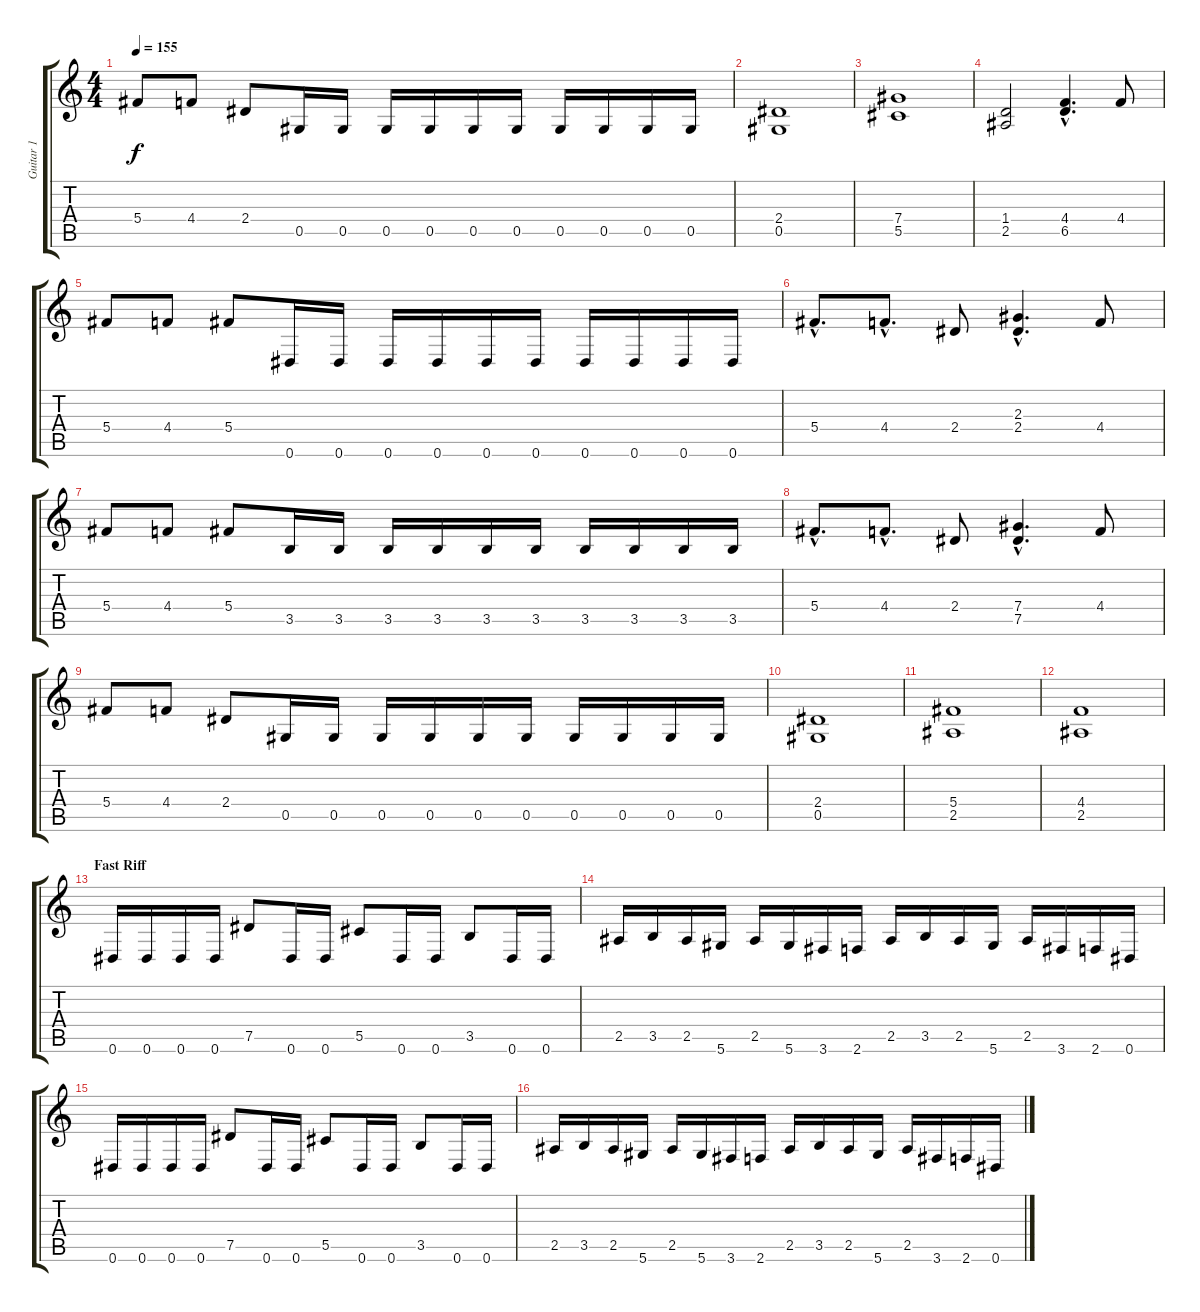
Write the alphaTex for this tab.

\track ("Guitar 1" "Guitar 1") {instrument distortionguitar}
\staff {score tabs}
\tuning (Eb4 Bb3 Gb3 Db3 Ab2 Eb2) {hide}
\ts (4 4)
\tempo 155
\clef g2
\ks c
5.4.8{dy f} 4.4.8 2.4.8 0.5.16 0.5.16 0.5.16 0.5.16 0.5.16 0.5.16 0.5.16 0.5.16 0.5.16 0.5.16 |
(2.4 0.5).1 |
(7.4 5.5).1 |
(1.4 2.5).2 (4.4{hac} 6.5{hac}).4{d} 4.4.8 |
5.4.8 4.4.8 5.4.8 0.6.16 0.6.16 0.6.16 0.6.16 0.6.16 0.6.16 0.6.16 0.6.16 0.6.16 0.6.16 |
5.4{hac}.8{d} 4.4{hac}.8{d} 2.4.8 (2.3{hac} 2.4{hac}).4{d} 4.4.8 |
5.4.8 4.4.8 5.4.8 3.5.16 3.5.16 3.5.16 3.5.16 3.5.16 3.5.16 3.5.16 3.5.16 3.5.16 3.5.16 |
5.4{hac}.8{d} 4.4{hac}.8{d} 2.4.8 (7.4{hac} 7.5{hac}).4{d} 4.4.8 |
5.4.8 4.4.8 2.4.8 0.5.16 0.5.16 0.5.16 0.5.16 0.5.16 0.5.16 0.5.16 0.5.16 0.5.16 0.5.16 |
(2.4 0.5).1 |
(5.4 2.5).1 |
(4.4 2.5).1 |
\section ("" "Fast Riff")
0.6.16 0.6.16 0.6.16 0.6.16 7.5.8 0.6.16 0.6.16 5.5.8 0.6.16 0.6.16 3.5.8 0.6.16 0.6.16 |
2.5.16 3.5.16 2.5.16 5.6.16 2.5.16 5.6.16 3.6.16 2.6.16 2.5.16 3.5.16 2.5.16 5.6.16 2.5.16 3.6.16 2.6.16 0.6.16 |
0.6.16 0.6.16 0.6.16 0.6.16 7.5.8 0.6.16 0.6.16 5.5.8 0.6.16 0.6.16 3.5.8 0.6.16 0.6.16 |
2.5.16 3.5.16 2.5.16 5.6.16 2.5.16 5.6.16 3.6.16 2.6.16 2.5.16 3.5.16 2.5.16 5.6.16 2.5.16 3.6.16 2.6.16 0.6.16
